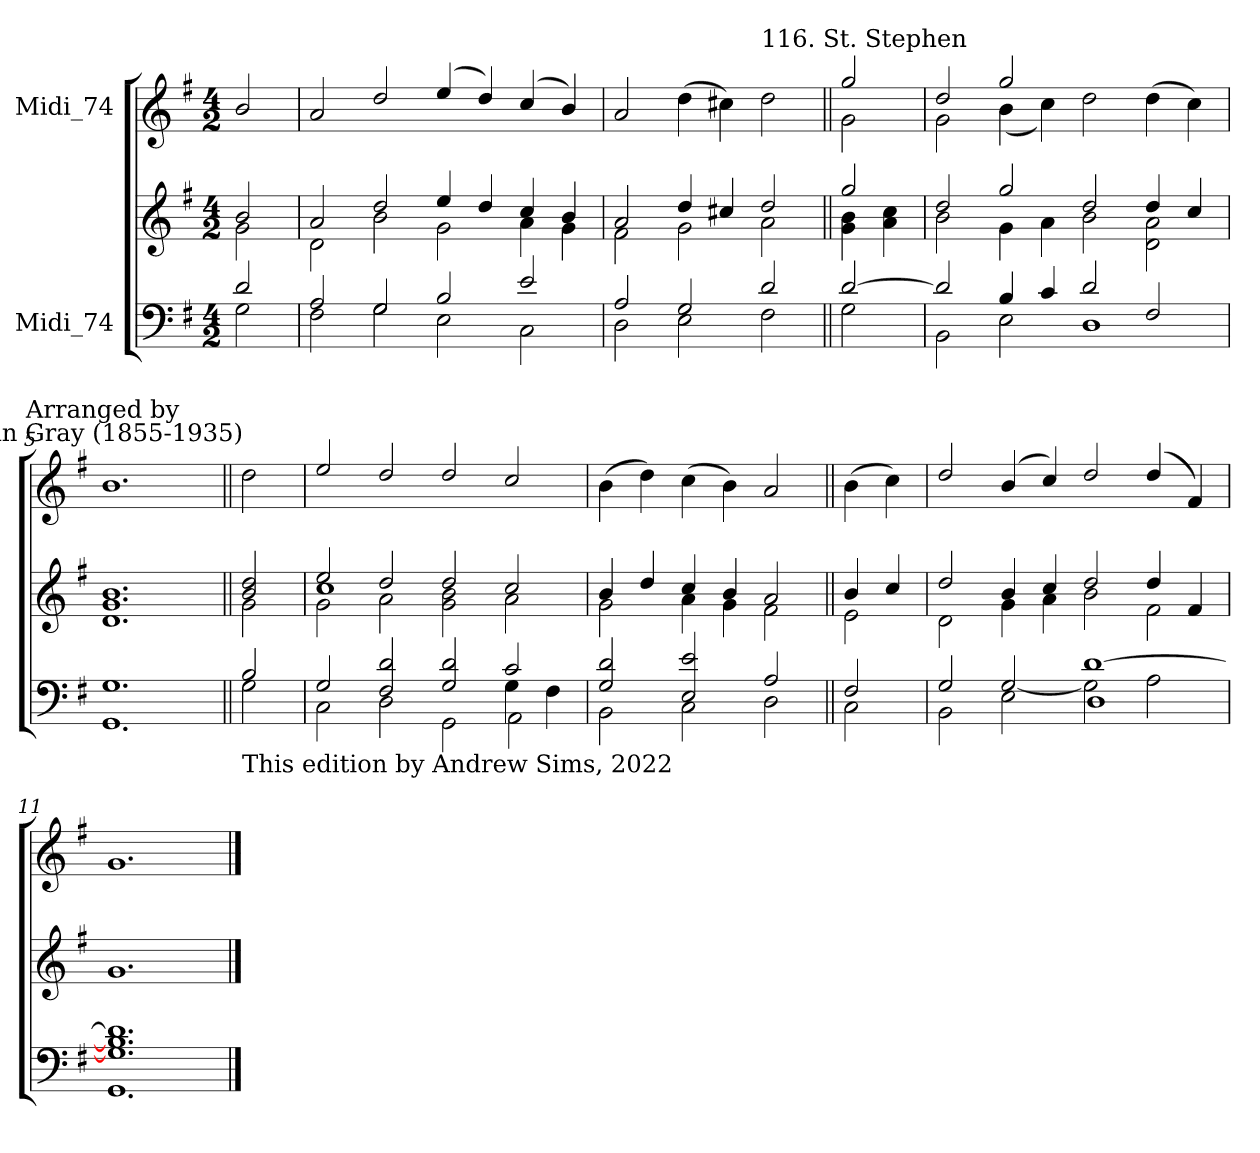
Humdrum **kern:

**kern	**kern	**kern
*part2	*part2	*part1
*staff3	*staff2	*staff1
*I"Midi_74	*	*I"Midi_74
*clefF4	*clefG2	*clefG2
*k[f#]	*k[f#]	*k[f#]
*G:	*G:	*G:
*M4/2	*M4/2	*M4/2
=	=	=
*^	*^	*^
*	*^	*	*^	*	*
2d/	2ryy	2G\	2b/	2ryy	2g\	2b/	2ryy
=1	=1	=1	=1	=1	=1	=1	=1
2A/	0ryy	2F#\	2a/	0ryy	2d\	2a	0ryy
2G/	.	2G\	2dd/	.	2b\	2dd	.
2B/	.	2E\	4ee/	.	2g\	(>4ee	.
.	.	.	4dd/	.	.	4dd)	.
2e/	.	2C\	4cc/	.	4a\	(>4cc	.
.	.	.	4b/	.	4g\	4b)	.
=2	=2	=2	=2	=2	=2	=2	=2
2A/	1.ryy	2D\	2a/	1.ryy	2f#\	2a	1.ryy
2G/	.	2E\	4dd/	.	2g\	(>4dd	.
.	.	.	4cc#X/	.	.	4cc#X)	.
!	!	!	!	!	!	!LO:TX:a:t=116. St. Stephen	!
2d/	.	2F#\	2dd/	.	2a\	2dd	.
=3||	=3||	=3||	=3||	=3||	=3||	=3||	=3||
[2d/	2ryy	2G\	2gg/	2ryy	4g\ 4b\	2gg	2g\
.	.	.	.	.	4a\ 4cc\	.	.
=4	=4	=4	=4	=4	=4	=4	=4
2d/]	0ryy	2BB\	2dd/	0ryy	2b\	2dd	2g\
4B/	.	2E\	2gg/	.	4g\	2gg	(<4b\
4c/	.	.	.	.	4a\	.	4cc\)
2d/	.	1D\	2dd/	.	2b\	2dd	1ryy
2F#/	.	.	4dd/	.	2d\ 2a\	(>4dd	.
.	.	.	4cc/	.	.	4cc)	.
=5	=5	=5	=5	=5	=5	=5	=5
!	!	!	!	!	!	!LO:TX:a:cj:t=Arranged by\nAlan Gray (1855-1935)	!
1.G/	1.ryy	1.GG\	1.g/ 1.b/	1.ryy	1.d\	1.b	1.ryy
!!LO:LB:g=z	!!
=6||	=6||	=6||	=6||	=6||	=6||	=6||	=6||
!LO:TX:b:t=This edition by Andrew Sims, 2022	!	!	!	!	!	!	!
2B/	2ryy	2G\	2b/ 2dd/	2ryy	2g\	2dd	2ryy
=7	=7	=7	=7	=7	=7	=7	=7
2G/	1.ryy	2C\	2ee/	1cc\	2g\	2ee	0ryy
2F#/ 2d/	.	2D\	2dd/	.	2a\	2dd	.
2G/ 2d/	.	2GG\	2dd/	1ryy	2g\ 2b\	2dd	.
2c/	4G\	2AA\	2cc/	.	2a\	2cc	.
.	4F#\	.	.	.	.	.	.
=8	=8	=8	=8	=8	=8	=8	=8
2G/ 2d/	1.ryy	2BB\	4b/	1.ryy	2g\	(>4b	1.ryy
.	.	.	4dd/	.	.	4dd)	.
2E/ 2e/	.	2C\	4cc/	.	4a\	(>4cc	.
.	.	.	4b/	.	4g\	4b)	.
2A/	.	2D\	2a/	.	2f#\	2a	.
=9||	=9||	=9||	=9||	=9||	=9||	=9||	=9||
2F#/	2ryy	2C\	4b/	2ryy	2e\	(>4b	2ryy
.	.	.	4cc/	.	.	4cc)	.
=10	=10	=10	=10	=10	=10	=10	=10
2G/	2ryy	2BB\	2dd/	0ryy	2d\	2dd	0ryy
2ryy	[2G/	2E\	4b/	.	4g\	(>4b	.
.	.	.	4cc/	.	4a\	4cc)	.
[1d/	2G\]	1D\	2dd/	.	2b\	2dd	.
.	2A\	.	4dd/	.	2f#\	(>4dd	.
.	.	.	4f#/	.	.	4f#)	.
=11	=11	=11	=11	=11	=11	=11	=11
1.G/] 1.B/] 1.d/]	1.ryy	1.GG\	1.g/	1.ryy	1.ryy	1.g	1.ryy
*v	*v	*v	*	*	*	*v	*v
*	*v	*v	*v	*
==	==	==
*-	*-	*-
